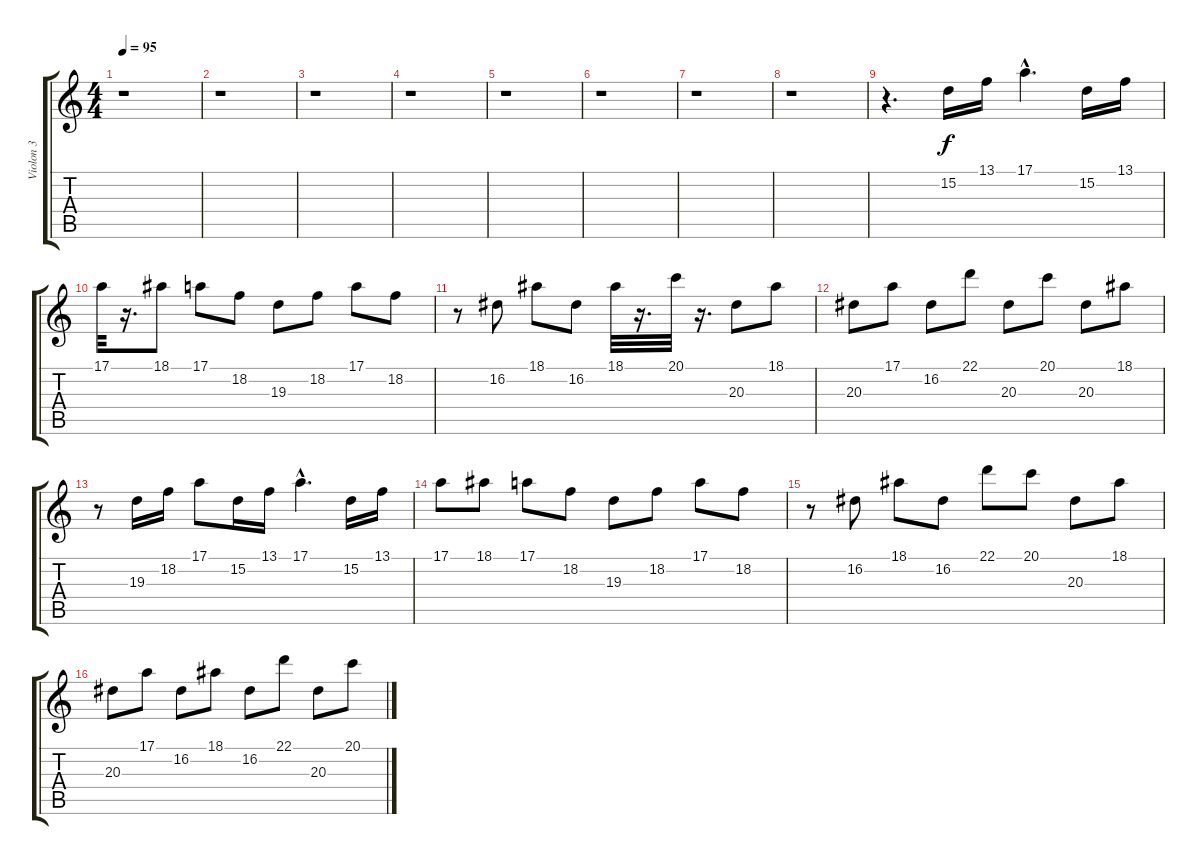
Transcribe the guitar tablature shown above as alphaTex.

\track ("Violon 3" "Violon 3") {instrument stringensemble1}
\staff {score tabs}
\tuning (E4 B3 G3 D3 A2 E2) {hide}
\ts (4 4)
\tempo 95
\clef g2
\ks c
r.1{dy f} |
r.1 |
r.1 |
r.1 |
r.1 |
r.1 |
r.1 |
r.1 |
r.4{d} 15.2.16 13.1.16 17.1{hac}.4{d} 15.2.16 13.1.16 |
17.1.32 r.16{d} 18.1.8 17.1.8 18.2.8 19.3.8 18.2.8 17.1.8 18.2.8 |
r.8 16.2.8 18.1.8 16.2.8 18.1.32 r.16{d} 20.1.32 r.16{d} 20.3.8 18.1.8 |
20.3.8 17.1.8 16.2.8 22.1.8 20.3.8 20.1.8 20.3.8 18.1.8 |
r.8 19.3.16 18.2.16 17.1.8 15.2.16 13.1.16 17.1{hac}.4{d} 15.2.16 13.1.16 |
17.1.8 18.1.8 17.1.8 18.2.8 19.3.8 18.2.8 17.1.8 18.2.8 |
r.8 16.2.8 18.1.8 16.2.8 22.1.8 20.1.8 20.3.8 18.1.8 |
20.3.8 17.1.8 16.2.8 18.1.8 16.2.8 22.1.8 20.3.8 20.1.8
